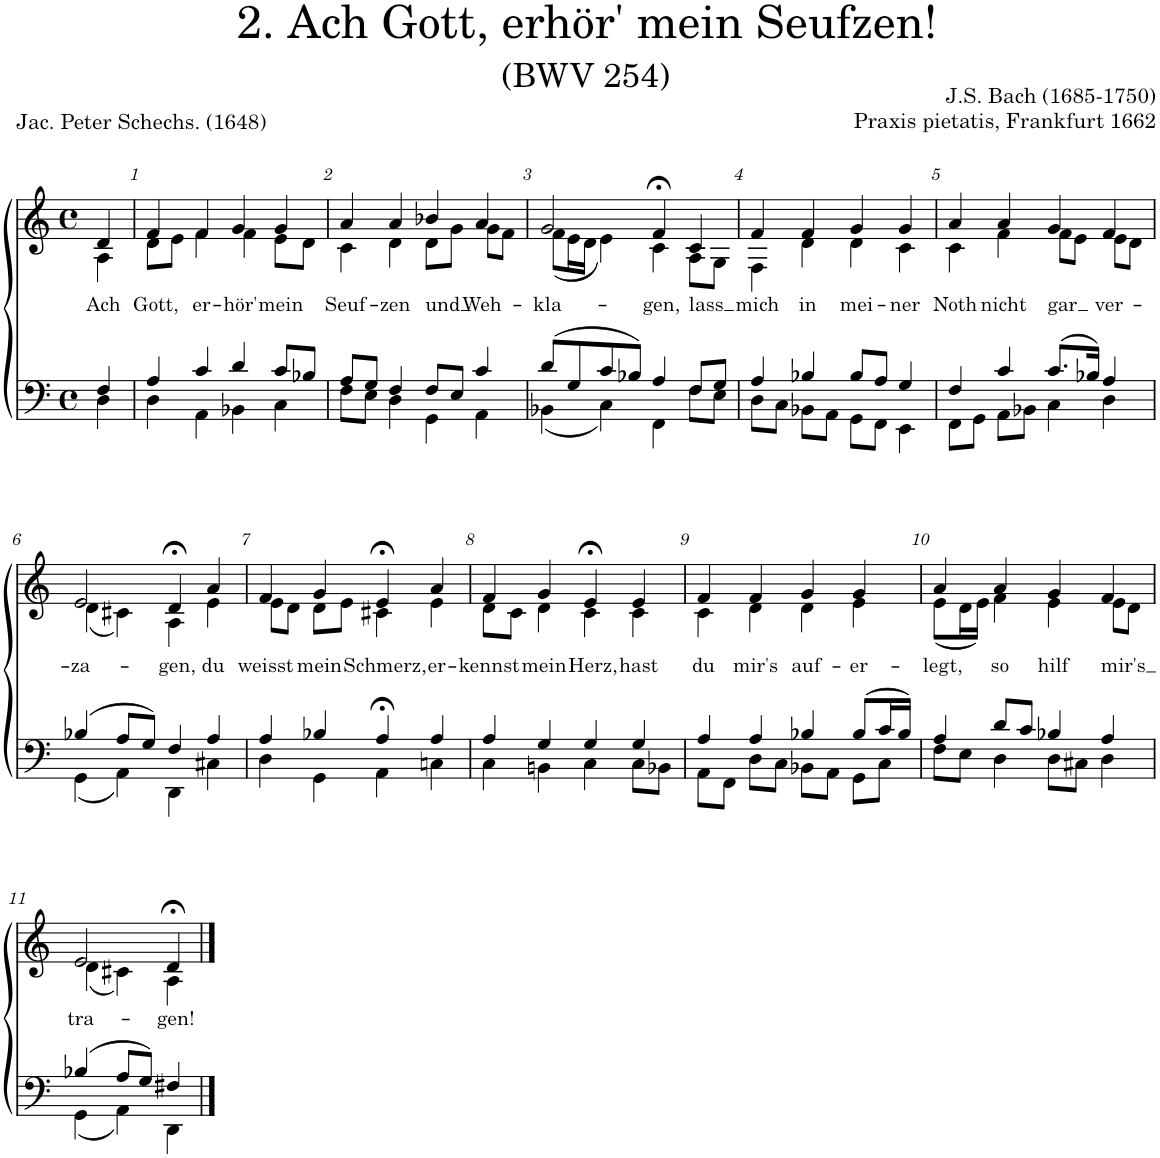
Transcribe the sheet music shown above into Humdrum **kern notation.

**kern	**kern	**kern	**text
*part3	*part2	*part1	*part1
*staff3	*staff2	*staff1	*staff1
*I"Contrabass	*I"Voice	*I"Voice	*
*I'Cb.	*	*	*
*stria5	*	*	*
*clefF4	*clefF4	*clefG2	*
*Trd7c12	*	*	*
*k[]	*k[]	*k[]	*
*M4/4	*M4/4	*M4/4	*
*met(c)	*met(c)	*met(c)	*
=	=	=	=
*^	*^	*	*
!	!	!	!	!	!LO:LY:b
*	*	*	*	*^	*
4r	4D	4F/	4D\	4d/	4A\	Ach
=1	=1	=1	=1	=1	=1	=1
!	!	!	!	!	!	!LO:LY:b
1r	4D	4A/	4D\	4f/	8d\L	Gott,
.	.	.	.	.	8e\J	.
!	!	!	!	!	!	!LO:LY:b
.	4AA	4c/	4AA\	4f/	4f\	er-
!	!	!	!	!	!	!LO:LY:b
.	4BB-X	4d/	4BB-X\	4g/	4f\	-hör'
!	!	!	!	!	!	!LO:LY:b
.	4C	8c/L	4C\	4g/	8e\L	mein
.	.	8B-X/J	.	.	8d\J	.
=2	=2	=2	=2	=2	=2	=2
!	!	!	!	!	!	!LO:LY:b
1r	8F\L	8A/L	8F\L	4a/	4c\	Seuf-
.	8E\J	8G/J	8E\J	.	.	.
!	!	!	!	!	!	!LO:LY:b
.	4D	4F/	4D\	4a/	4d\	-zen
!	!	!	!	!	!	!LO:LY:b
.	4GG	8F/L	4GG\	4b-X/	8d\L	und
.	.	8E/J	.	.	8g\J	.
!	!	!	!	!	!	!LO:LY:b
.	4AA	4c/	4AA\	4a/	8g\L	Weh-
.	.	.	.	.	8f\J	.
=3	=3	=3	=3	=3	=3	=3
!	!	!	!	!	!	!LO:LY:b
1r	4BB-X	(8d/L	(4BB-X\	2g/	(8f\L	-kla-
.	.	8G/	.	.	16e\L	.
.	.	.	.	.	16d\JJ	.
.	4C	8c/	4C\)	.	4e\)	.
.	.	8B-X/J)	.	.	.	.
!	!	!	!	!	!	!LO:LY:b
.	4FF	4A/	4FF\	4f;<,/	4c\	gen,
!	!	!	!	!	!	!LO:LY:b
.	8F\L	8F/L	8F\L	4c/	8A\L	lass
.	8E\J	8G/J	8E\J	.	8G\J	.
=4	=4	=4	=4	=4	=4	=4
!	!	!	!	!	!	!LO:LY:b
1r	8D/L	4A/	8D\L	4f/	4F\	mich
.	8C/J	.	8C\J	.	.	.
!	!	!	!	!	!	!LO:LY:b
.	8BB-X/L	4B-X/	8BB-X\L	4f/	4d\	in
.	8AA/J	.	8AA\J	.	.	.
!	!	!	!	!	!	!LO:LY:b
.	8GG/L	8B-/L	8GG\L	4g/	4d\	mei-
.	8FF/J	8A/J	8FF\J	.	.	.
!	!	!	!	!	!	!LO:LY:b
.	4EE	4G/	4EE\	4g/	4c\	-ner
=5	=5	=5	=5	=5	=5	=5
!	!	!	!	!	!	!LO:LY:b
1r	8FF/L	4F/	8FF\L	4a/	4c\	Noth
.	8GG/J	.	8GG\J	.	.	.
!	!	!	!	!	!	!LO:LY:b
.	8AA/L	4c/	8AA\L	4a/	4f\	nicht
.	8BB-X/J	.	8BB-X\J	.	.	.
!	!	!	!	!	!	!LO:LY:b
.	4C	(8.c/L	4C\	4g/	8f\L	gar
.	.	.	.	.	8e\J	.
.	.	16B-X/Jk)	.	.	.	.
!	!	!	!	!	!	!LO:LY:b
.	4D	4A/	4D\	4f/	8e\L	ver-
.	.	.	.	.	8d\J	.
!!LO:LB:g=z	!!
=6	=6	=6	=6	=6	=6	=6
!	!	!	!	!	!	!LO:LY:b
1r	(4GG	(4B-X/	(4GG\	2e/	(4d\	-za-
.	4AA)	8A/L	4AA\)	.	4c#X\)	.
.	.	8G/J)	.	.	.	.
!	!	!	!	!	!	!LO:LY:b
.	4DD	4F/	4DD\	4d;<,/	4A\	-gen,
!	!	!	!	!	!	!LO:LY:b
.	4C#X	4A/	4C#X\	4a/	4e\	du
=7	=7	=7	=7	=7	=7	=7
!	!	!	!	!	!	!LO:LY:b
1r	4D	4A/	4D\	4f/	8e\L	weisst
.	.	.	.	.	8d\J	.
!	!	!	!	!	!	!LO:LY:b
.	4GG	4B-X/	4GG\	4g/	8d\L	mein
.	.	.	.	.	8e\J	.
!	!	!	!	!	!	!LO:LY:b
.	4AA	4A;</	4AA\	4e;<,/	4c#X\	Schmerz,
!	!	!	!	!	!	!LO:LY:b
.	4C	4A/	4Cn\	4a/	4e\	er-
=8	=8	=8	=8	=8	=8	=8
!	!	!	!	!	!	!LO:LY:b
1r	4C	4A/	4C\	4f/	8d\L	-kennst
.	.	.	.	.	8c\J	.
!	!	!	!	!	!	!LO:LY:b
.	4BB	4G/	4BBn\	4g/	4d\	mein
!	!	!	!	!	!	!LO:LY:b
.	4C	4G/	4C\	4e;<,/	4c\	Herz,
!	!	!	!	!	!	!LO:LY:b
.	8C/L	4G/	8C\L	4e/	4c\	hast
.	8BB-X/J	.	8BB-X\J	.	.	.
=9	=9	=9	=9	=9	=9	=9
!	!	!	!	!	!	!LO:LY:b
1r	8AA/L	4A/	8AA\L	4f/	4c\	du
.	8FF/J	.	8FF\J	.	.	.
!	!	!	!	!	!	!LO:LY:b
.	8D/L	4A/	8D\L	4f/	4d\	mir's
.	8C/J	.	8C\J	.	.	.
!	!	!	!	!	!	!LO:LY:b
.	8BB-X/L	4B-X/	8BB-X\L	4g/	4d\	auf-
.	8AA/J	.	8AA\J	.	.	.
!	!	!	!	!	!	!LO:LY:b
.	8GG/L	(8B-/L	8GG\L	4g/	4e\	-er-
.	8C/J	16c/L	8C\J	.	.	.
.	.	16B-/JJ)	.	.	.	.
=10	=10	=10	=10	=10	=10	=10
!	!	!	!	!	!	!LO:LY:b
1r	8F\L	4A/	8F\L	4a/	(8e\L	-legt,
.	8E\J	.	8E\J	.	16d\L	.
.	.	.	.	.	16e\JJ)	.
!	!	!	!	!	!	!LO:LY:b
.	4D	8d/L	4D\	4a/	4f\	so
.	.	8c/J	.	.	.	.
!	!	!	!	!	!	!LO:LY:b
.	8D/L	4B-X/	8D\L	4g/	4e\	hilf
.	8C#X/J	.	8C#X\J	.	.	.
!	!	!	!	!	!	!LO:LY:b
.	4D	4A/	4D\	4f/	8e\L	mir's
.	.	.	.	.	8d\J	.
!!LO:LB:g=z	!!
=11	=11	=11	=11	=11	=11	=11
!	!	!	!	!	!	!LO:LY:b
2r	(4GG	(4B-X/	(4GG\	2e/	(4d\	tra-
.	4AA)	8A/L	4AA\)	.	4c#X;\)	.
.	.	8G/J)	.	.	.	.
!	!	!	!	!	!	!LO:LY:b
4r	4DD	4F#X/	4DD\	4d;</	4A\	-gen!
*v	*v	*	*	*v	*v	*
*	*v	*v	*	*
==	==	==	==
*-	*-	*-	*-
